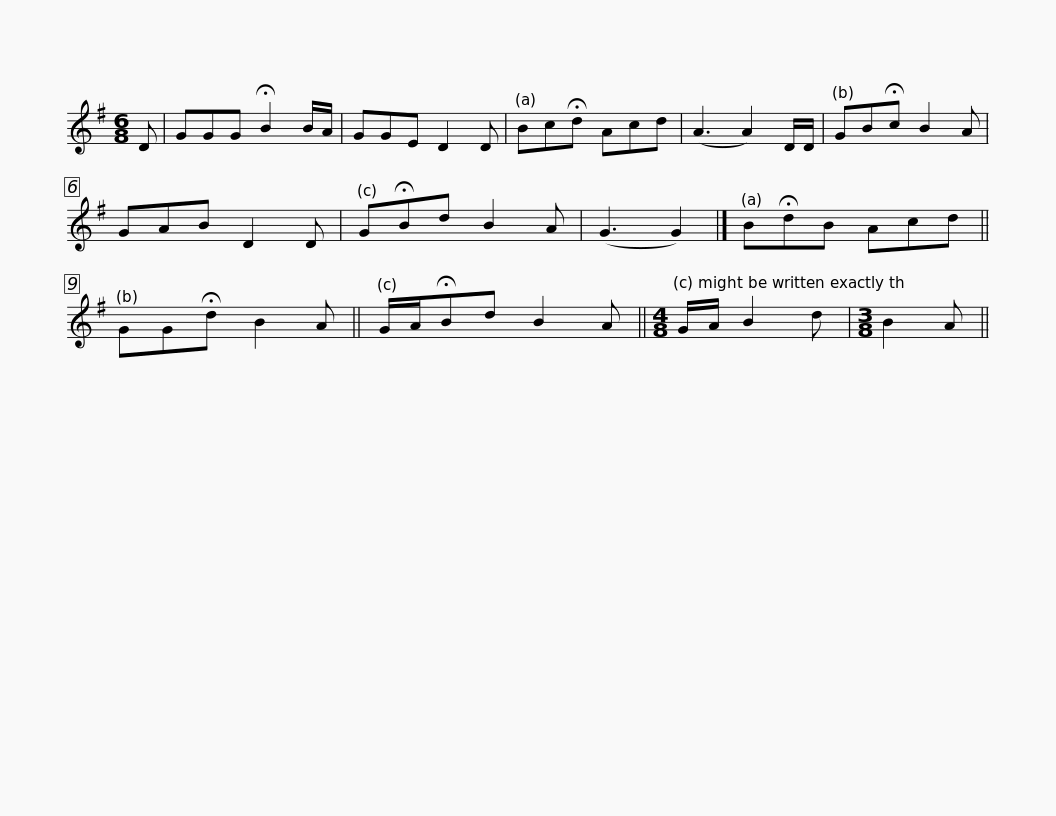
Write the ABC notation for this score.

X:1
L:1/8
M:6/8
I:linebreak $
K:G
V:1 treble
V:1
 D | GGG !fermata!B2 B/A/ | GGE D2 D | Bc!fermata!d Acd | (A3 A2) D/D/ | %5
 GB!fermata!c B2 A | GAB D2 D | G!fermata!Bd B2 A | (G3 G2) |]$ B!fermata!dB Acd || %10
 GG!fermata!d B2 A || G/A/!fermata!Bd B2 A ||[M:4/8] G/A/ B2 d |[M:3/8] B2 A || %14
